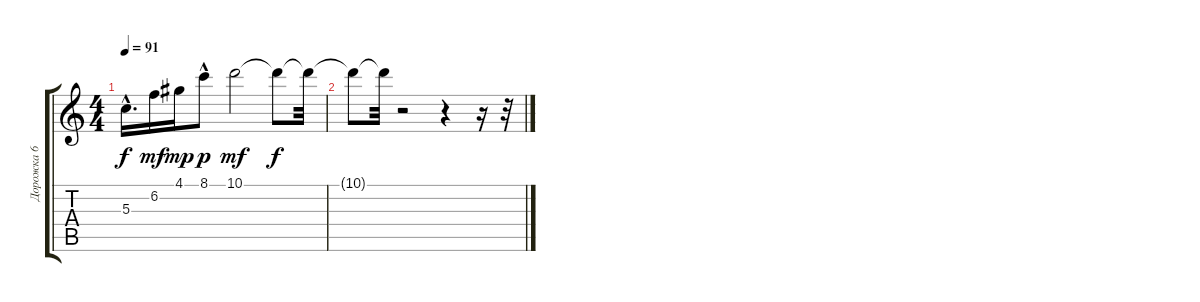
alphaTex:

\track ("Дорожка 6" "Дорожка 6") {instrument acousticguitarsteel}
\staff {score tabs}
\tuning (E4 B3 G3 D3 A2 E2) {hide}
\ts (4 4)
\tempo 91
\clef g2
\ks c
5.3{hac}.16{d dy f} 6.2.16{dy mf} 4.1.16{dy mp} 8.1{hac}.8{dy p} 10.1.2{dy mf} 10.1{t}.8{dy f} 10.1{t}.32 |
10.1{t}.8 10.1{t}.32 r.2 r.4 r.16 r.32
